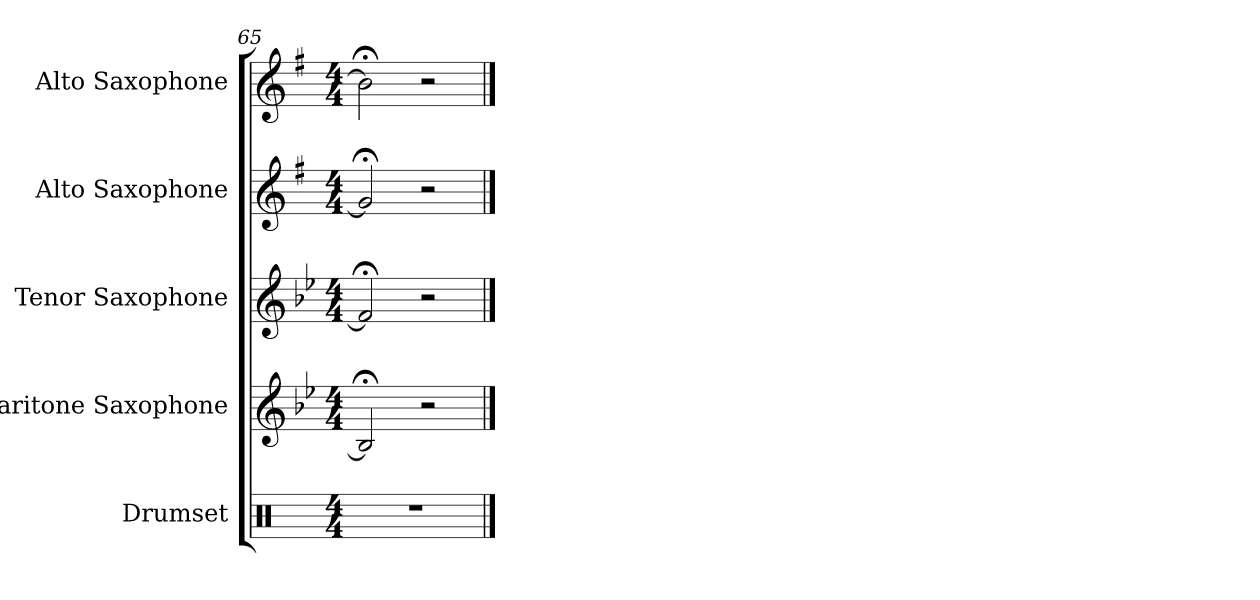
**kern	**kern	**kern	**kern	**kern
*part5	*part4	*part3	*part2	*part1
*staff5	*staff4	*staff3	*staff2	*staff1
*I"Drumset	*I"Baritone Saxophone	*I"Tenor Saxophone	*I"Alto Saxophone	*I"Alto Saxophone
*I'Drs.	*I'Bar. Sax.	*I'T. Sax.	*I'A. Sax.	*I'A. Sax.
*clefX	*clefG2	*clefG2	*clefG2	*clefG2
*	*ITrd12c21	*ITrd8c14	*ITrd5c9	*ITrd5c9
*k[]	*k[b-e-]	*k[b-e-]	*k[b-e-]	*k[b-e-]
*M4/4	*M4/4	*M4/4	*M4/4	*M4/4
=65	=65	=65	=65	=65
1r	2BB-;</]	2F;</]	2B-;</]	2d;<\]
.	2r	2r	2r	2r
==	==	==	==	==
*-	*-	*-	*-	*-
